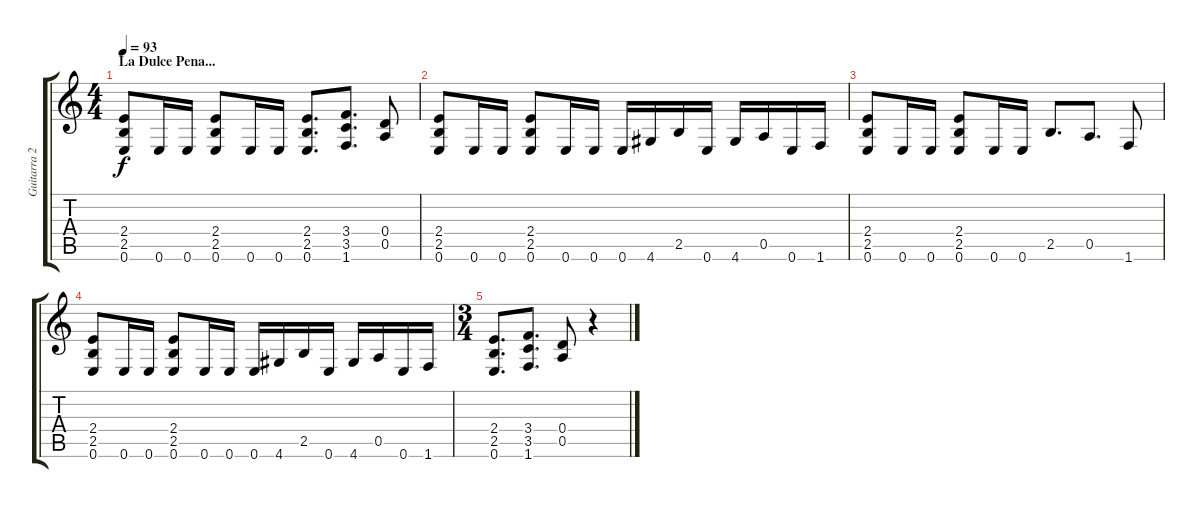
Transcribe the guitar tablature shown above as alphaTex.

\track ("Guitarra 2" "Guitarra 2") {instrument overdrivenguitar}
\staff {score tabs}
\tuning (E4 B3 G3 D3 A2 E2) {hide}
\ts (4 4)
\section ("" "La Dulce Pena...")
\tempo 93
\clef g2
\ks c
(2.4 2.5 0.6).8{dy f} 0.6.16 0.6.16 (2.4 2.5 0.6).8 0.6.16 0.6.16 (2.4 2.5 0.6).8{d} (3.4 3.5 1.6).8{d} (0.4 0.5).8 |
(2.4 2.5 0.6).8 0.6.16 0.6.16 (2.4 2.5 0.6).8 0.6.16 0.6.16 0.6.16 4.6.16 2.5.16 0.6.16 4.6.16 0.5.16 0.6.16 1.6.16 |
(2.4 2.5 0.6).8 0.6.16 0.6.16 (2.4 2.5 0.6).8 0.6.16 0.6.16 2.5.8{d} 0.5.8{d} 1.6.8 |
(2.4 2.5 0.6).8 0.6.16 0.6.16 (2.4 2.5 0.6).8 0.6.16 0.6.16 0.6.16 4.6.16 2.5.16 0.6.16 4.6.16 0.5.16 0.6.16 1.6.16 |
\ts (3 4)
(2.4 2.5 0.6).8{d} (3.4 3.5 1.6).8{d} (0.4 0.5).8 r.4
